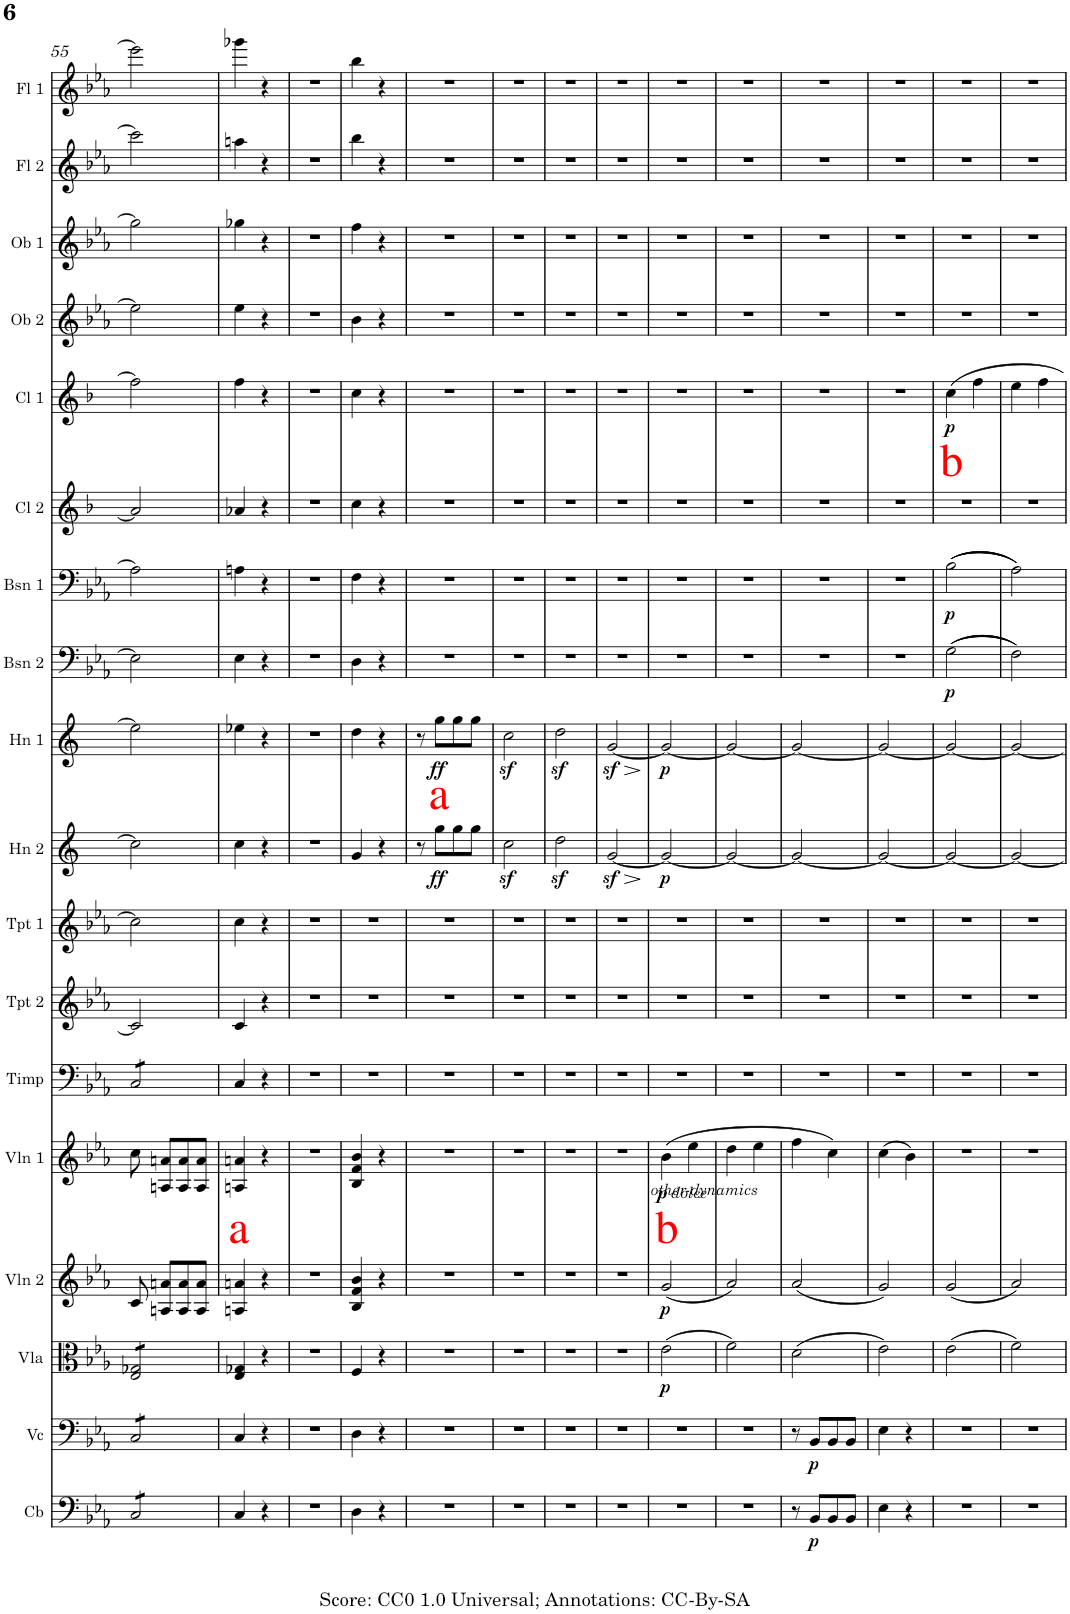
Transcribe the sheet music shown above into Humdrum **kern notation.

**kern	**dynam	**kern	**dynam	**kern	**dynam	**kern	**dynam	**kern	**text	**dynam	**kern	**kern	**kern	**kern	**dynam	**kern	**text	**dynam	**kern	**dynam	**kern	**dynam	**kern	**kern	**text	**dynam	**kern	**kern	**kern	**kern
*part18	*part18	*part17	*part17	*part16	*part16	*part15	*part15	*part14	*part14	*part14	*part13	*part12	*part11	*part10	*part10	*part9	*part9	*part9	*part8	*part8	*part7	*part7	*part6	*part5	*part5	*part5	*part4	*part3	*part2	*part1
*staff18	*staff18	*staff17	*staff17	*staff16	*staff16	*staff15	*staff15	*staff14	*staff14	*staff14	*staff13	*staff12	*staff11	*staff10	*staff10	*staff9	*staff9	*staff9	*staff8	*staff8	*staff7	*staff7	*staff6	*staff5	*staff5	*staff5	*staff4	*staff3	*staff2	*staff1
*I"Contrabass	*	*I"Violoncello	*	*I"Viola	*	*I"Violin 2	*	*I"Violin 1	*	*	*I"Timpani	*I"C Trumpet 2	*I"C Trumpet 1	*I"Eb Horn 2	*	*I"Eb Horn 1	*	*	*I"Bassoon 2	*	*I"Bassoon 1	*	*I"Bb Clarinet 2	*I"Bb Clarinet	*	*	*I"Oboe 2	*I"Oboe 1	*I"Flute 2	*I"Flute 1
*I'Cb	*	*I'Vc	*	*I'Vla	*	*I'Vln 2	*	*I'Vln 1	*	*	*I'Timp	*I'Tpt 2	*I'Tpt 1	*I'Hn 2	*	*I'Hn 1	*	*	*I'Bsn 2	*	*I'Bsn 1	*	*I'Cl 2	*I'Cl 1	*	*	*I'Ob 2	*I'Ob 1	*I'Fl 2	*I'Fl 1
!!LO:PB:g=z
*clefF4	*	*clefF4	*	*clefC3	*	*clefG2	*	*clefG2	*	*	*clefF4	*clefG2	*clefG2	*clefG2	*	*clefG2	*	*	*clefF4	*	*clefF4	*	*clefG2	*clefG2	*	*	*clefG2	*clefG2	*clefG2	*clefG2
*Trd7c12	*	*	*	*	*	*	*	*	*	*	*	*	*	*Trd5c9	*	*Trd5c9	*	*	*	*	*	*	*Trd1c2	*Trd1c2	*	*	*	*	*	*
*k[b-e-a-]	*	*k[b-e-a-]	*	*k[b-e-a-]	*	*k[b-e-a-]	*	*k[b-e-a-]	*	*	*k[b-e-a-]	*k[b-e-a-]	*k[b-e-a-]	*k[]	*	*k[]	*	*	*k[b-e-a-]	*	*k[b-e-a-]	*	*k[b-]	*k[b-]	*	*	*k[b-e-a-]	*k[b-e-a-]	*k[b-e-a-]	*k[b-e-a-]
*M2/4	*	*M2/4	*	*M2/4	*	*M2/4	*	*M2/4	*	*	*M2/4	*M2/4	*M2/4	*M2/4	*	*M2/4	*	*	*M2/4	*	*M2/4	*	*M2/4	*M2/4	*	*	*M2/4	*M2/4	*M2/4	*M2/4
=55	=55	=55	=55	=55	=55	=55	=55	=55	=55	=55	=55	=55	=55	=55	=55	=55	=55	=55	=55	=55	=55	=55	=55	=55	=55	=55	=55	=55	=55	=55
*tremolo	*	*	*	*	*	*	*	*	*	*	*	*	*	*	*	*	*	*	*	*	*	*	*	*	*	*	*	*	*	*
*	*	*tremolo	*	*	*	*	*	*	*	*	*	*	*	*	*	*	*	*	*	*	*	*	*	*	*	*	*	*	*	*
*	*	*	*	*tremolo	*	*	*	*	*	*	*	*	*	*	*	*	*	*	*	*	*	*	*	*	*	*	*	*	*	*
*	*	*	*	*	*	*	*	*	*	*	*tremolo	*	*	*	*	*	*	*	*	*	*	*	*	*	*	*	*	*	*	*
8C/L	.	8C/L	.	8E-/ 8G-X/L	.	8c/	.	8cc\	.	.	8C/L	2c/]	2cc\]	2cc\]	.	2ee-\]	.	.	2E-\]	.	2A\]	.	2a-/]	2ff\]	.	.	2ee-\]	2gg-\]	2ccc\]	2eee-\]
8C/	.	8C/	.	8E-/ 8G-X/	.	8An/ 8an/L	.	8An/ 8an/L	.	.	8C/	.	.	.	.	.	.	.	.	.	.	.	.	.	.	.	.	.	.	.
8C/	.	8C/	.	8E-/ 8G-X/	.	8A/ 8a/	.	8A/ 8a/	.	.	8C/	.	.	.	.	.	.	.	.	.	.	.	.	.	.	.	.	.	.	.
8C/J	.	8C/J	.	8E-/ 8G-X/J	.	8A/ 8a/J	.	8A/ 8a/J	.	.	8C/J	.	.	.	.	.	.	.	.	.	.	.	.	.	.	.	.	.	.	.
*	*	*	*	*	*	*	*	*	*	*	*Xtremolo	*	*	*	*	*	*	*	*	*	*	*	*	*	*	*	*	*	*	*
*	*	*	*	*Xtremolo	*	*	*	*	*	*	*	*	*	*	*	*	*	*	*	*	*	*	*	*	*	*	*	*	*	*
*	*	*Xtremolo	*	*	*	*	*	*	*	*	*	*	*	*	*	*	*	*	*	*	*	*	*	*	*	*	*	*	*	*
*Xtremolo	*	*	*	*	*	*	*	*	*	*	*	*	*	*	*	*	*	*	*	*	*	*	*	*	*	*	*	*	*	*
=56	=56	=56	=56	=56	=56	=56	=56	=56	=56	=56	=56	=56	=56	=56	=56	=56	=56	=56	=56	=56	=56	=56	=56	=56	=56	=56	=56	=56	=56	=56
!	!	!	!	!	!	!	!	!	!LO:LY:b:color=#FF0000	!	!	!	!	!	!	!	!	!	!	!	!	!	!	!	!	!	!	!	!	!
4C/	.	4C/	.	4E-/ 4G-X/	.	4An/ 4an/	.	4An/ 4an/	a	.	4C/	4c/	4cc\	4cc\	.	4ee-X\	.	.	4E-\	.	4An\	.	4a-X/	4ff\	.	.	4ee-\	4gg-X\	4aan\	4ggg-X\
4r	.	4r	.	4r	.	4r	.	4r	.	.	4r	4r	4r	4r	.	4r	.	.	4r	.	4r	.	4r	4r	.	.	4r	4r	4r	4r
=57	=57	=57	=57	=57	=57	=57	=57	=57	=57	=57	=57	=57	=57	=57	=57	=57	=57	=57	=57	=57	=57	=57	=57	=57	=57	=57	=57	=57	=57	=57
2r	.	2r	.	2r	.	2r	.	2r	.	.	2r	2r	2r	2r	.	2r	.	.	2r	.	2r	.	2r	2r	.	.	2r	2r	2r	2r
=58	=58	=58	=58	=58	=58	=58	=58	=58	=58	=58	=58	=58	=58	=58	=58	=58	=58	=58	=58	=58	=58	=58	=58	=58	=58	=58	=58	=58	=58	=58
4D\	.	4D\	.	4F/	.	4B-/ 4f/ 4b-/	.	4B-/ 4f/ 4b-/	.	.	2r	2r	2r	4g/	.	4dd\	.	.	4D\	.	4F\	.	4cc\	4cc\	.	.	4b-\	4ff\	4bb-\	4bb-\
4r	.	4r	.	4r	.	4r	.	4r	.	.	.	.	.	4r	.	4r	.	.	4r	.	4r	.	4r	4r	.	.	4r	4r	4r	4r
=59	=59	=59	=59	=59	=59	=59	=59	=59	=59	=59	=59	=59	=59	=59	=59	=59	=59	=59	=59	=59	=59	=59	=59	=59	=59	=59	=59	=59	=59	=59
2r	.	2r	.	2r	.	2r	.	2r	.	.	2r	2r	2r	8r	.	8r	.	.	2r	.	2r	.	2r	2r	.	.	2r	2r	2r	2r
!	!	!	!	!	!	!	!	!	!	!	!	!	!	!	!LO:DY:b	!	!LO:LY:b:color=#FF0000	!LO:DY:b	!	!	!	!	!	!	!	!	!	!	!	!
.	.	.	.	.	.	.	.	.	.	.	.	.	.	8gg\L	ff	8gg\L	a	ff	.	.	.	.	.	.	.	.	.	.	.	.
.	.	.	.	.	.	.	.	.	.	.	.	.	.	8gg\	.	8gg\	.	.	.	.	.	.	.	.	.	.	.	.	.	.
.	.	.	.	.	.	.	.	.	.	.	.	.	.	8gg\J	.	8gg\J	.	.	.	.	.	.	.	.	.	.	.	.	.	.
=60	=60	=60	=60	=60	=60	=60	=60	=60	=60	=60	=60	=60	=60	=60	=60	=60	=60	=60	=60	=60	=60	=60	=60	=60	=60	=60	=60	=60	=60	=60
2r	.	2r	.	2r	.	2r	.	2r	.	.	2r	2r	2r	2ccz<\	.	2ccz<\	.	.	2r	.	2r	.	2r	2r	.	.	2r	2r	2r	2r
=61	=61	=61	=61	=61	=61	=61	=61	=61	=61	=61	=61	=61	=61	=61	=61	=61	=61	=61	=61	=61	=61	=61	=61	=61	=61	=61	=61	=61	=61	=61
2r	.	2r	.	2r	.	2r	.	2r	.	.	2r	2r	2r	2ddz<\	.	2ddz<\	.	.	2r	.	2r	.	2r	2r	.	.	2r	2r	2r	2r
=62	=62	=62	=62	=62	=62	=62	=62	=62	=62	=62	=62	=62	=62	=62	=62	=62	=62	=62	=62	=62	=62	=62	=62	=62	=62	=62	=62	=62	=62	=62
!	!	!	!	!	!	!	!	!	!	!	!	!	!	!	!	!	!	!LO:HP:b	!	!	!	!	!	!	!	!	!	!	!	!
2r	.	2r	.	2r	.	2r	.	2r	.	.	2r	2r	2r	[2gz</	.	[2gz</	.	>	2r	.	2r	.	2r	2r	.	.	2r	2r	2r	2r
.	.	.	.	.	.	.	.	.	.	.	.	.	.	.	.	.	.	]	.	.	.	.	.	.	.	.	.	.	.	.
=63	=63	=63	=63	=63	=63	=63	=63	=63	=63	=63	=63	=63	=63	=63	=63	=63	=63	=63	=63	=63	=63	=63	=63	=63	=63	=63	=63	=63	=63	=63
!	!	!	!	!	!LO:DY:b	!	!LO:DY:b	!	!LO:LY:b:color=#FF0000	!LO:DY:b	!	!	!	!	!	!	!	!	!	!	!	!	!	!	!	!	!	!	!	!
!	!	!	!	!	!	!	!	!	!	!LO:DY:n=1:b	!	!	!	!	!	!	!	!	!	!	!	!	!	!	!	!	!	!	!	!
!	!	!	!	!	!	!	!	!	!	!LO:DY:n=2:b	!	!	!	!	!LO:DY:b	!	!	!LO:DY:b	!	!	!	!	!	!	!	!	!	!	!	!
2r	.	2r	.	(2e-\	p	(2g/	p	(4b-\	b	p other-dynamics other-dynamics	2r	2r	2r	2g/_	p	2g/_	.	p	2r	.	2r	.	2r	2r	.	.	2r	2r	2r	2r
.	.	.	.	.	.	.	.	4ee-\	.	.	.	.	.	.	.	.	.	.	.	.	.	.	.	.	.	.	.	.	.	.
=64	=64	=64	=64	=64	=64	=64	=64	=64	=64	=64	=64	=64	=64	=64	=64	=64	=64	=64	=64	=64	=64	=64	=64	=64	=64	=64	=64	=64	=64	=64
2r	.	2r	.	2f\)	.	2a-/)	.	4dd\	.	.	2r	2r	2r	2g/_	.	2g/_	.	.	2r	.	2r	.	2r	2r	.	.	2r	2r	2r	2r
.	.	.	.	.	.	.	.	4ee-\	.	.	.	.	.	.	.	.	.	.	.	.	.	.	.	.	.	.	.	.	.	.
=65	=65	=65	=65	=65	=65	=65	=65	=65	=65	=65	=65	=65	=65	=65	=65	=65	=65	=65	=65	=65	=65	=65	=65	=65	=65	=65	=65	=65	=65	=65
8r	.	8r	.	(2d\	.	(2a-/	.	4ff\	.	.	2r	2r	2r	2g/_	.	2g/_	.	.	2r	.	2r	.	2r	2r	.	.	2r	2r	2r	2r
!	!LO:DY:b	!	!LO:DY:b	!	!	!	!	!	!	!	!	!	!	!	!	!	!	!	!	!	!	!	!	!	!	!	!	!	!	!
8BB-/L	p	8BB-/L	p	.	.	.	.	.	.	.	.	.	.	.	.	.	.	.	.	.	.	.	.	.	.	.	.	.	.	.
8BB-/	.	8BB-/	.	.	.	.	.	4cc\)	.	.	.	.	.	.	.	.	.	.	.	.	.	.	.	.	.	.	.	.	.	.
8BB-/J	.	8BB-/J	.	.	.	.	.	.	.	.	.	.	.	.	.	.	.	.	.	.	.	.	.	.	.	.	.	.	.	.
=66	=66	=66	=66	=66	=66	=66	=66	=66	=66	=66	=66	=66	=66	=66	=66	=66	=66	=66	=66	=66	=66	=66	=66	=66	=66	=66	=66	=66	=66	=66
4E-\	.	4E-\	.	2e-\)	.	2g/)	.	(4cc\	.	.	2r	2r	2r	2g/_	.	2g/_	.	.	2r	.	2r	.	2r	2r	.	.	2r	2r	2r	2r
4r	.	4r	.	.	.	.	.	4b-\)	.	.	.	.	.	.	.	.	.	.	.	.	.	.	.	.	.	.	.	.	.	.
=67	=67	=67	=67	=67	=67	=67	=67	=67	=67	=67	=67	=67	=67	=67	=67	=67	=67	=67	=67	=67	=67	=67	=67	=67	=67	=67	=67	=67	=67	=67
!	!	!	!	!	!	!	!	!	!	!	!	!	!	!	!	!	!	!	!	!LO:DY:b	!	!LO:DY:b	!	!	!LO:LY:b:color=#FF0000	!LO:DY:b	!	!	!	!
2r	.	2r	.	(2e-\	.	(2g/	.	2r	.	.	2r	2r	2r	2g/_	.	2g/_	.	.	((2G\	p	((2B-\	p	2r	4cc\	b	p	2r	2r	2r	2r
.	.	.	.	.	.	.	.	.	.	.	.	.	.	.	.	.	.	.	.	.	.	.	.	4ff\	.	.	.	.	.	.
=68	=68	=68	=68	=68	=68	=68	=68	=68	=68	=68	=68	=68	=68	=68	=68	=68	=68	=68	=68	=68	=68	=68	=68	=68	=68	=68	=68	=68	=68	=68
2r	.	2r	.	2f\)	.	2a-/)	.	2r	.	.	2r	2r	2r	2g/_	.	2g/_	.	.	2F\))	.	2A-\))	.	2r	4ee\	.	.	2r	2r	2r	2r
.	.	.	.	.	.	.	.	.	.	.	.	.	.	.	.	.	.	.	.	.	.	.	.	4ff\	.	.	.	.	.	.
=	=	=	=	=	=	=	=	=	=	=	=	=	=	=	=	=	=	=	=	=	=	=	=	=	=	=	=	=	=	=
*-	*-	*-	*-	*-	*-	*-	*-	*-	*-	*-	*-	*-	*-	*-	*-	*-	*-	*-	*-	*-	*-	*-	*-	*-	*-	*-	*-	*-	*-	*-
